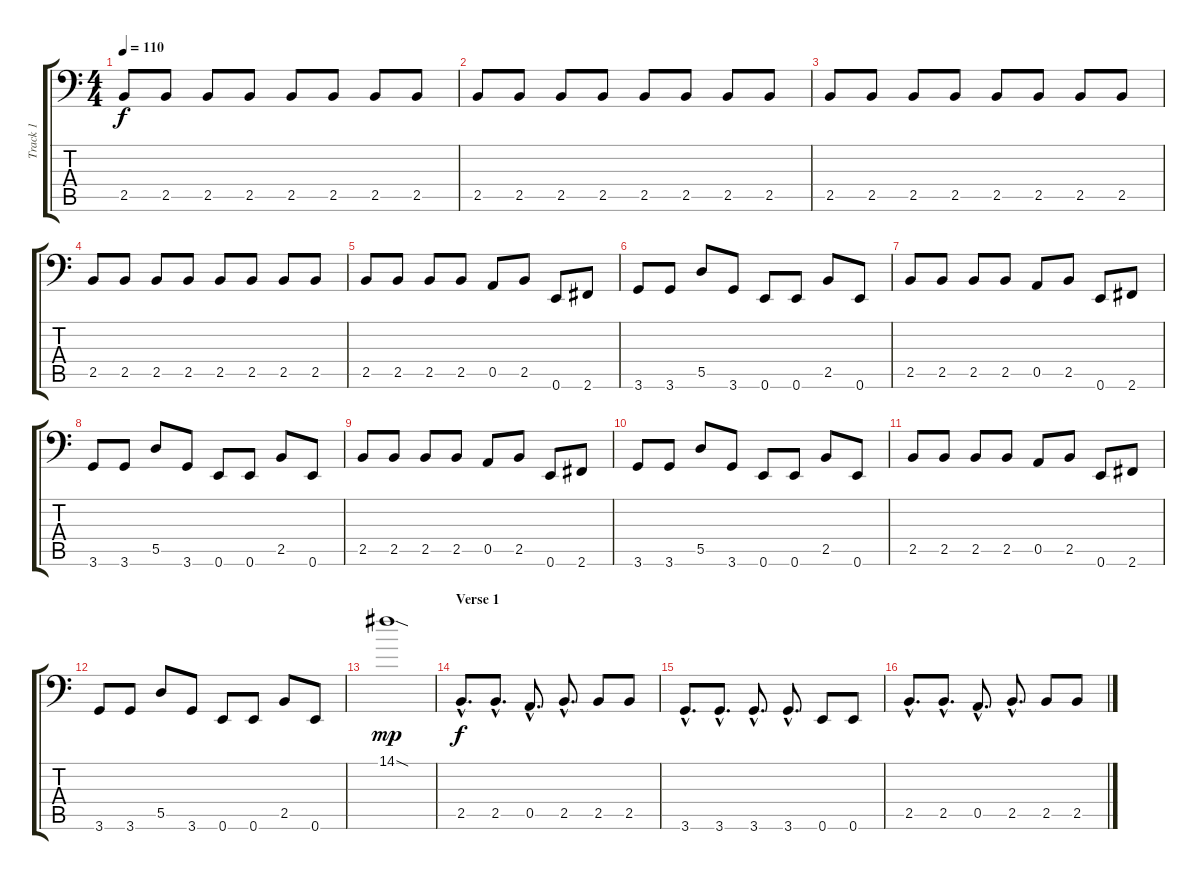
\track ("Track 1" "Track 1") {instrument electricbassfinger}
\staff {score tabs}
\tuning (E3 B2 G2 D2 A1 E1) {hide}
\ts (4 4)
\tempo 110
\clef f4
\ks c
2.5.8{dy f volume 0 instrument synthbass1} 2.5.8{volume 15} 2.5.8 2.5.8 2.5.8 2.5.8 2.5.8 2.5.8 |
2.5.8 2.5.8 2.5.8 2.5.8 2.5.8 2.5.8 2.5.8 2.5.8 |
2.5.8 2.5.8 2.5.8 2.5.8 2.5.8 2.5.8 2.5.8 2.5.8 |
2.5.8 2.5.8 2.5.8 2.5.8 2.5.8 2.5.8 2.5.8 2.5.8 |
2.5.8{instrument electricbassfinger} 2.5.8 2.5.8 2.5.8 0.5.8 2.5.8 0.6.8 2.6.8 |
3.6.8 3.6.8 5.5.8 3.6.8 0.6.8 0.6.8 2.5.8 0.6.8 |
2.5.8 2.5.8 2.5.8 2.5.8 0.5.8 2.5.8 0.6.8 2.6.8 |
3.6.8 3.6.8 5.5.8 3.6.8 0.6.8 0.6.8 2.5.8 0.6.8 |
2.5.8{instrument synthbass2} 2.5.8 2.5.8 2.5.8 0.5.8 2.5.8 0.6.8 2.6.8 |
3.6.8 3.6.8 5.5.8 3.6.8 0.6.8 0.6.8 2.5.8 0.6.8 |
2.5.8 2.5.8 2.5.8 2.5.8 0.5.8 2.5.8 0.6.8 2.6.8 |
3.6.8 3.6.8 5.5.8 3.6.8 0.6.8 0.6.8 2.5.8 0.6.8 |
14.1{sod}.1{dy mp} |
\section ("" "Verse 1")
2.5{hac}.8{d dy f} 2.5{hac}.8{d} 0.5{hac}.8{d} 2.5{hac}.8{d} 2.5.8 2.5.8 |
3.6{hac}.8{d} 3.6{hac}.8{d} 3.6{hac}.8{d} 3.6{hac}.8{d} 0.6.8 0.6.8 |
2.5{hac}.8{d} 2.5{hac}.8{d} 0.5{hac}.8{d} 2.5{hac}.8{d} 2.5.8 2.5.8
